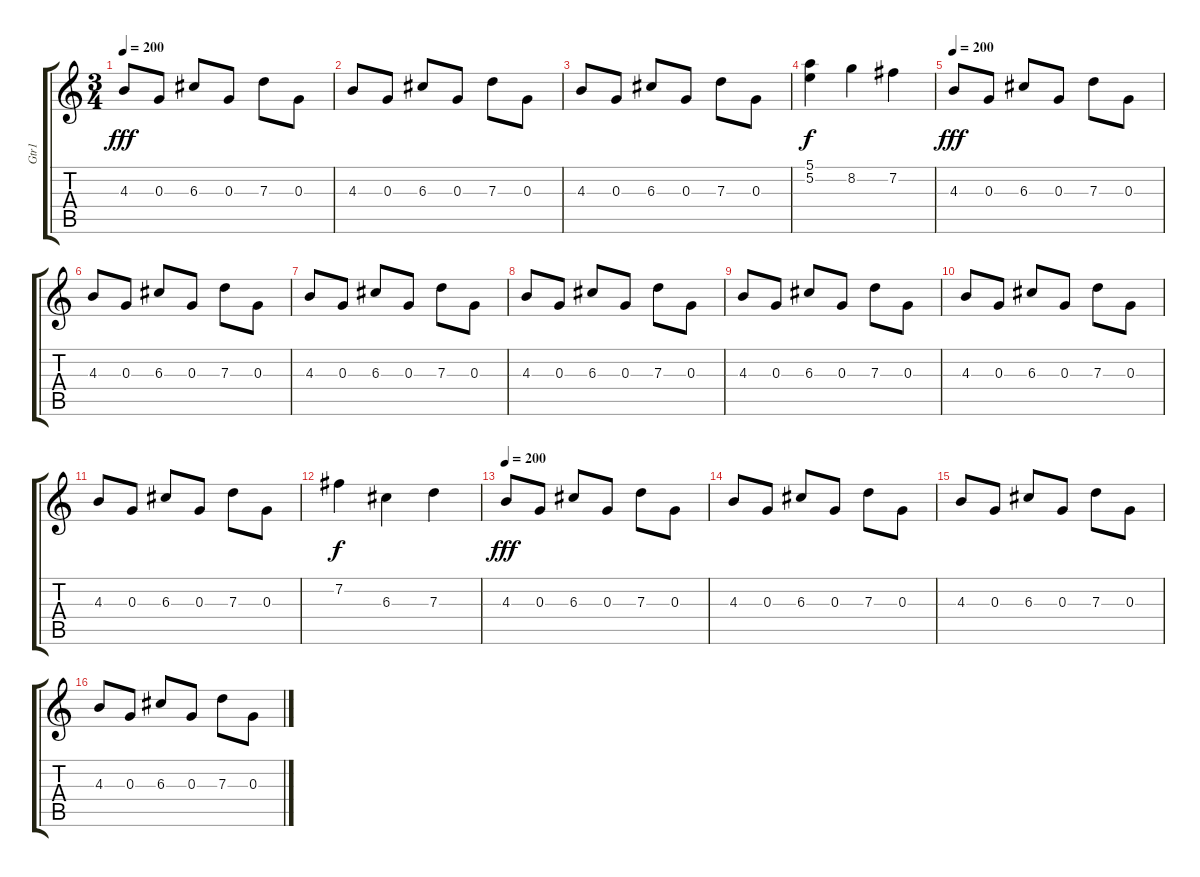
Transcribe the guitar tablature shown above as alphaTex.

\track ("Gtr1" "Gtr1") {instrument distortionguitar}
\staff {score tabs}
\tuning (E4 B3 G3 D3 A2 D2) {hide}
\ts (3 4)
\tempo 200
\clef g2
\ks c
4.3.8{dy fff} 0.3.8 6.3.8 0.3.8 7.3.8 0.3.8 |
4.3.8 0.3.8 6.3.8 0.3.8 7.3.8 0.3.8 |
4.3.8 0.3.8 6.3.8 0.3.8 7.3.8 0.3.8 |
(5.1 5.2).4{dy f} 8.2.4 7.2.4 |
\tempo 200
4.3.8{dy fff instrument distortionguitar} 0.3.8 6.3.8 0.3.8 7.3.8 0.3.8 |
4.3.8 0.3.8 6.3.8 0.3.8 7.3.8 0.3.8 |
4.3.8 0.3.8 6.3.8 0.3.8 7.3.8 0.3.8 |
4.3.8 0.3.8 6.3.8 0.3.8 7.3.8 0.3.8 |
4.3.8 0.3.8 6.3.8 0.3.8 7.3.8 0.3.8 |
4.3.8 0.3.8 6.3.8 0.3.8 7.3.8 0.3.8 |
4.3.8 0.3.8 6.3.8 0.3.8 7.3.8 0.3.8 |
7.2.4{dy f} 6.3.4 7.3.4 |
\tempo 200
4.3.8{dy fff instrument distortionguitar} 0.3.8 6.3.8 0.3.8 7.3.8 0.3.8 |
4.3.8 0.3.8 6.3.8 0.3.8 7.3.8 0.3.8 |
4.3.8 0.3.8 6.3.8 0.3.8 7.3.8 0.3.8 |
4.3.8 0.3.8 6.3.8 0.3.8 7.3.8 0.3.8
